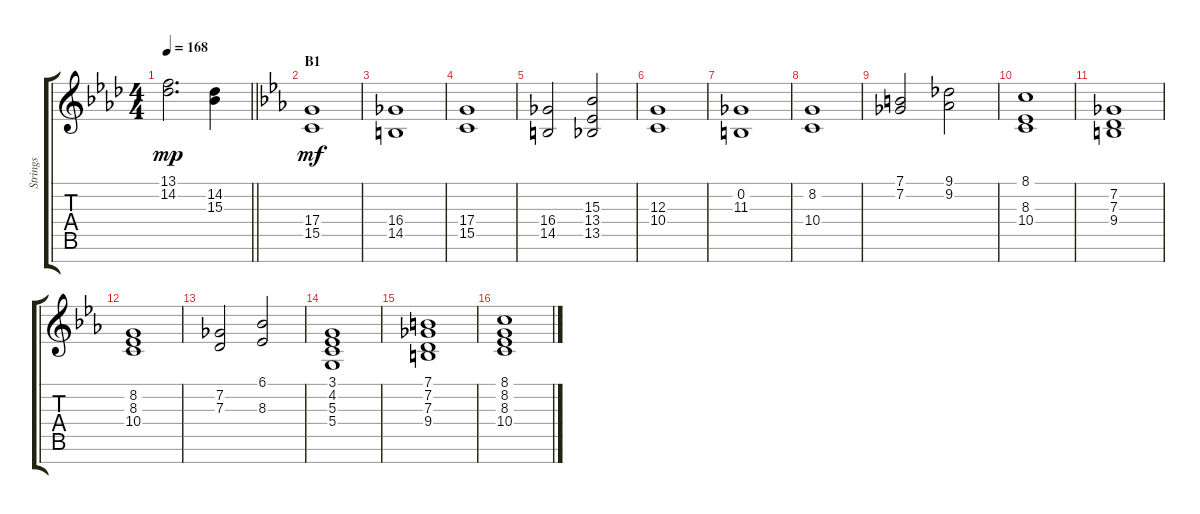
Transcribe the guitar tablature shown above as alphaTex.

\track ("Strings" "Strings") {instrument stringensemble1}
\staff {score tabs}
\tuning (E4 B3 G3 D3 A2 E2 B1) {hide}
\ts (4 4)
\tempo 168
\clef g2
\barLineRight lightlight
\ks fminor
(13.1 14.2).2{d dy mp} (14.2 15.3).4 |
\section ("" "B1")
\ks cminor
(17.4 15.5).1{dy mf} |
(16.4 14.5).1 |
(17.4 15.5).1 |
(16.4 14.5).2 (15.3 13.4 13.5).2 |
(12.3 10.4).1 |
(0.2 11.3).1 |
(8.2 10.4).1 |
(7.1 7.2).2 (9.1 9.2).2 |
(8.1 8.3 10.4).1 |
(7.2 7.3 9.4).1 |
(8.2 8.3 10.4).1 |
(7.2 7.3).2 (6.1 8.3).2 |
(3.1 4.2 5.3 5.4).1 |
(7.1 7.2 7.3 9.4).1 |
(8.1 8.2 8.3 10.4).1
